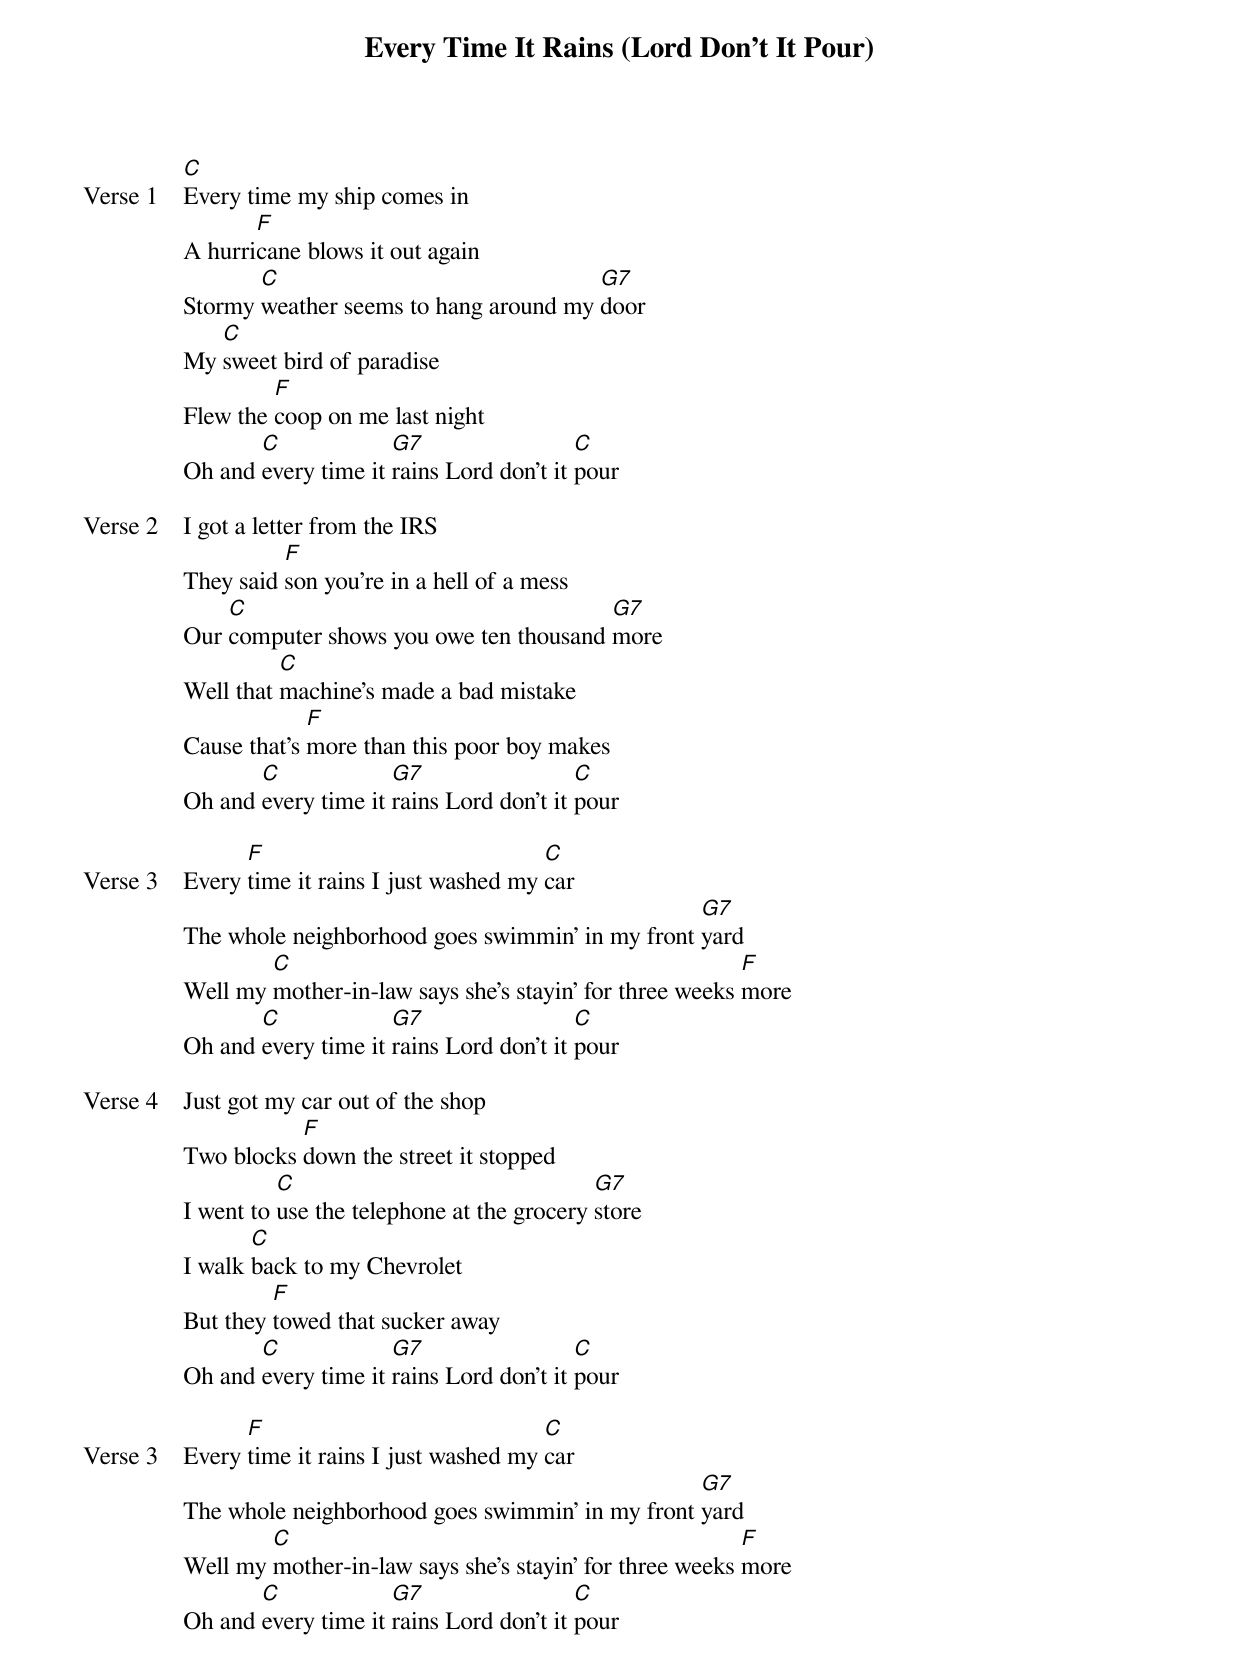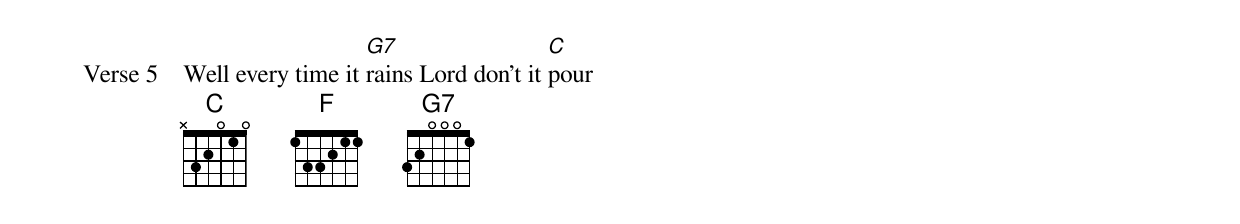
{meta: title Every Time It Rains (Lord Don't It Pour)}
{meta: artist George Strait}
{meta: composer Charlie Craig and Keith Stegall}
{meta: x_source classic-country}
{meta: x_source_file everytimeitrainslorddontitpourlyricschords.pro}
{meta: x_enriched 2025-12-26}

{start_of_verse: Verse 1}
[C]Every time my ship comes in
A hurri[F]cane blows it out again
Stormy [C]weather seems to hang around my [G7]door
My [C]sweet bird of paradise
Flew the [F]coop on me last night
Oh and [C]every time it [G7]rains Lord don't it [C]pour
{end_of_verse}

{start_of_verse: Verse 2}
I got a letter from the IRS
They said [F]son you're in a hell of a mess
Our [C]computer shows you owe ten thousand [G7]more
Well that [C]machine's made a bad mistake
Cause that's [F]more than this poor boy makes
Oh and [C]every time it [G7]rains Lord don't it [C]pour
{end_of_verse}

{start_of_verse: Verse 3}
Every [F]time it rains I just washed my [C]car
The whole neighborhood goes swimmin' in my front [G7]yard
Well my [C]mother-in-law says she's stayin' for three weeks [F]more
Oh and [C]every time it [G7]rains Lord don't it [C]pour
{end_of_verse}

{start_of_verse: Verse 4}
Just got my car out of the shop
Two blocks [F]down the street it stopped
I went to [C]use the telephone at the grocery [G7]store
I walk [C]back to my Chevrolet
But they [F]towed that sucker away
Oh and [C]every time it [G7]rains Lord don't it [C]pour
{end_of_verse}

{start_of_verse: Verse 3}
Every [F]time it rains I just washed my [C]car
The whole neighborhood goes swimmin' in my front [G7]yard
Well my [C]mother-in-law says she's stayin' for three weeks [F]more
Oh and [C]every time it [G7]rains Lord don't it [C]pour
{end_of_verse}

{start_of_verse: Verse 5}
Well every time it [G7]rains Lord don't it [C]pour
{end_of_verse}
